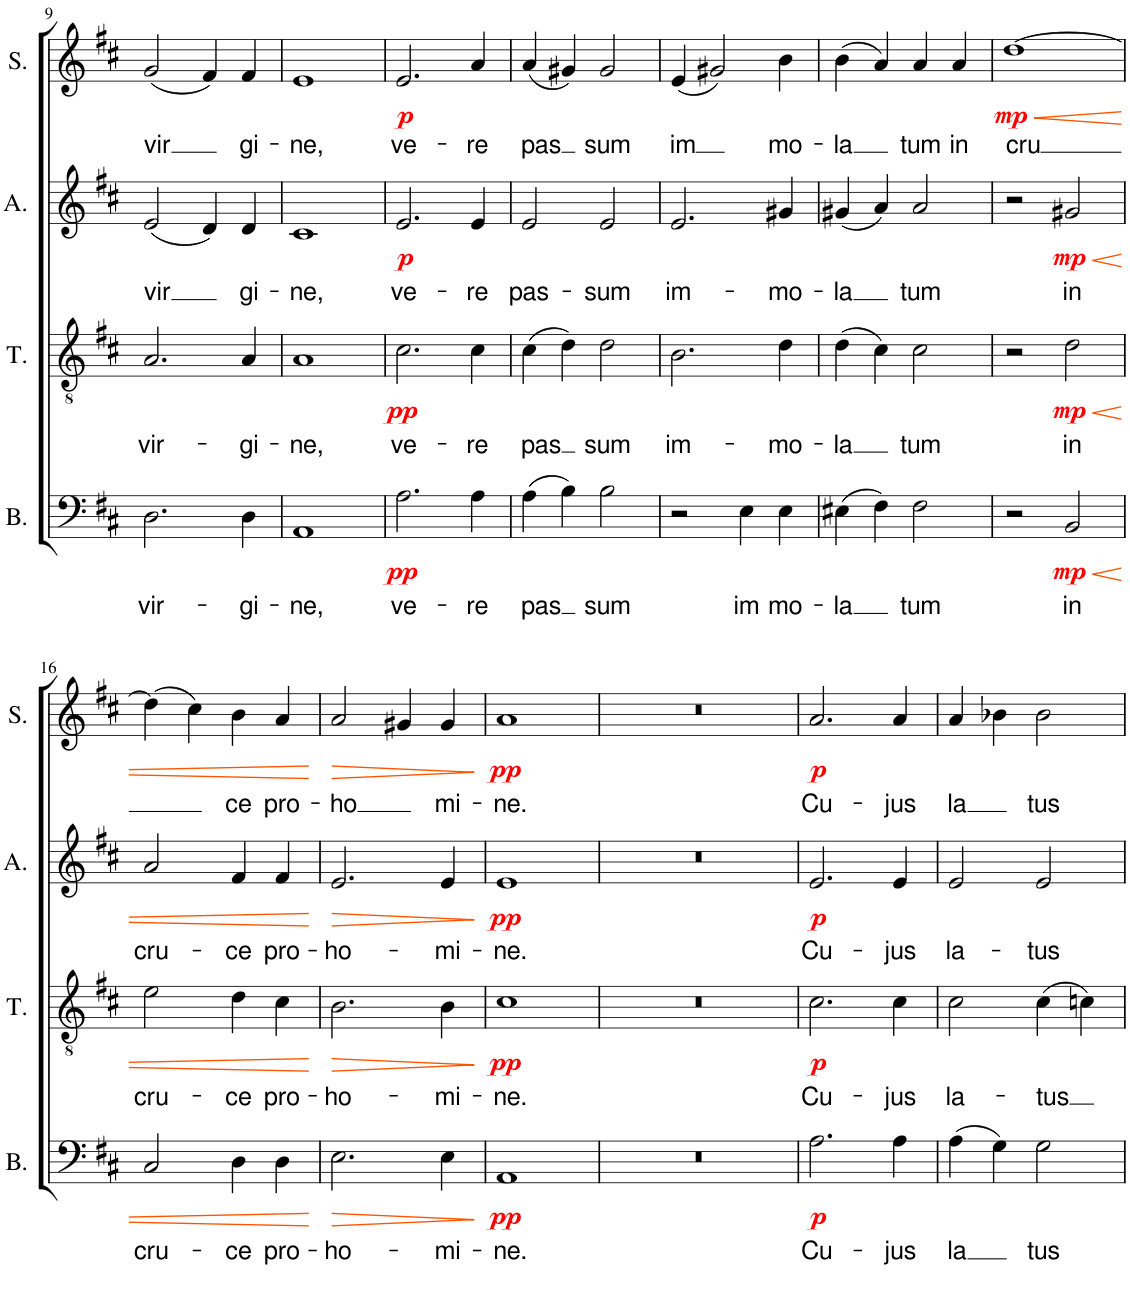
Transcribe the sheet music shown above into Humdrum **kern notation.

**kern	**text	**dynam	**kern	**text	**dynam	**kern	**text	**dynam	**kern	**text	**dynam
*part4	*part4	*part4	*part3	*part3	*part3	*part2	*part2	*part2	*part1	*part1	*part1
*staff4	*staff4	*staff4	*staff3	*staff3	*staff3	*staff2	*staff2	*staff2	*staff1	*staff1	*staff1
*I"Bass	*	*	*I"Tenor	*	*	*I"Alto	*	*	*I"Soprano	*	*
*I'B.	*	*	*I'T.	*	*	*I'A.	*	*	*I'S.	*	*
!!LO:LB:g=z
*clefF4	*	*	*clefGv2	*	*	*clefG2	*	*	*clefG2	*	*
*k[f#c#]	*	*	*k[f#c#]	*	*	*k[f#c#]	*	*	*k[f#c#]	*	*
*M2/2	*	*	*M2/2	*	*	*M2/2	*	*	*M2/2	*	*
*met(c|)	*	*	*met(c|)	*	*	*met(c|)	*	*	*met(c|)	*	*
=8	=8	=8	=8	=8	=8	=8	=8	=8	=8	=8	=8
!	!LO:LY:b	!	!	!LO:LY:b	!	!	!LO:LY:b	!	!	!LO:LY:b	!
4D\	de	.	4A/	de	.	4d/	de	.	4f#/	de	.
!	!LO:LY:b	!	!	!LO:LY:b	!	!	!LO:LY:b	!	!	!LO:LY:b	!
4D\	Ma-	.	4A/	Ma-	.	4d/	Ma-	.	4f#/	Ma-	.
!	!LO:LY:b	!	!	!LO:LY:b	!	!	!LO:LY:b	!	!	!LO:LY:b	!
4C#/	-ri-	.	4A/	-ri-	.	4e/	-ri-	.	4g/	-ri-	.
!	!LO:LY:b	!	!	!LO:LY:b	!	!	!LO:LY:b	!	!	!LO:LY:b	!
4C#/	-a	.	4A/	-a	.	4e/	-a	.	4g/	-a	.
!!LO:PB:g=z
=9	=9	=9	=9	=9	=9	=9	=9	=9	=9	=9	=9
!	!LO:LY:b	!	!	!LO:LY:b	!	!	!LO:LY:b	!	!	!LO:LY:b	!
2.D\	vir-	.	2.A/	vir-	.	(2e/	vir	.	(2g/	vir	.
.	.	.	.	.	.	4d/)	.	.	4f#/)	.	.
!	!LO:LY:b	!	!	!LO:LY:b	!	!	!LO:LY:b	!	!	!LO:LY:b	!
4D\	-gi-	.	4A/	-gi-	.	4d/	gi-	.	4f#/	gi-	.
=10	=10	=10	=10	=10	=10	=10	=10	=10	=10	=10	=10
!	!LO:LY:b	!	!	!LO:LY:b	!	!	!LO:LY:b	!	!	!LO:LY:b	!
1AA	-ne,	.	1A	-ne,	.	1c#	-ne,	.	1e	-ne,	.
=11	=11	=11	=11	=11	=11	=11	=11	=11	=11	=11	=11
!	!LO:LY:b	!LO:DY:b	!	!LO:LY:b	!LO:DY:b	!	!LO:LY:b	!LO:DY:b	!	!LO:LY:b	!LO:DY:b
2.A\	ve-	pp	2.c#\	ve-	pp	2.e/	ve-	p	2.e/	ve-	p
!	!LO:LY:b	!	!	!LO:LY:b	!	!	!LO:LY:b	!	!	!LO:LY:b	!
4A\	-re	.	4c#\	-re	.	4e/	-re	.	4a/	-re	.
=12	=12	=12	=12	=12	=12	=12	=12	=12	=12	=12	=12
!	!LO:LY:b	!	!	!LO:LY:b	!	!	!LO:LY:b	!	!	!LO:LY:b	!
(4A\	-pas	.	(4c#\	-pas	.	2e/	pas-	.	(4a/	pas	.
4B\)	.	.	4d\)	.	.	.	.	.	4g#X/)	.	.
!	!LO:LY:b	!	!	!LO:LY:b	!	!	!LO:LY:b	!	!	!LO:LY:b	!
2B\	sum	.	2d\	sum	.	2e/	-sum	.	2g#/	sum	.
=13	=13	=13	=13	=13	=13	=13	=13	=13	=13	=13	=13
!	!	!	!	!LO:LY:b	!	!	!LO:LY:b	!	!	!LO:LY:b	!
2r	.	.	2.B\	im-	.	2.e/	im-	.	(4e/	im	.
.	.	.	.	.	.	.	.	.	2g#X/)	.	.
!	!LO:LY:b	!	!	!	!	!	!	!	!	!	!
4E\	im	.	.	.	.	.	.	.	.	.	.
!	!LO:LY:b	!	!	!LO:LY:b	!	!	!LO:LY:b	!	!	!LO:LY:b	!
4E\	-mo-	.	4d\	-mo-	.	4g#X/	-mo-	.	4b\	mo-	.
=14	=14	=14	=14	=14	=14	=14	=14	=14	=14	=14	=14
!	!LO:LY:b	!	!	!LO:LY:b	!	!	!LO:LY:b	!	!	!LO:LY:b	!
(4E#X\	-la	.	(4d\	-la	.	(4g#X/	-la	.	(4b\	-la	.
4F#\)	.	.	4c#\)	.	.	4a/)	.	.	4a/)	.	.
!	!LO:LY:b	!	!	!LO:LY:b	!	!	!LO:LY:b	!	!	!LO:LY:b	!
2F#\	tum	.	2c#\	tum	.	2a/	tum	.	4a/	tum	.
!	!	!	!	!	!	!	!	!	!	!LO:LY:b	!
.	.	.	.	.	.	.	.	.	4a/	in	.
=15	=15	=15	=15	=15	=15	=15	=15	=15	=15	=15	=15
!	!	!	!	!	!	!	!	!	!	!LO:LY:b	!LO:HP:b
!	!	!	!	!	!	!	!	!	!	!	!LO:DY:n=1:b
2r	.	.	2r	.	.	2r	.	.	[1dd	cru	< mp
!	!LO:LY:b	!LO:HP:b	!	!LO:LY:b	!LO:HP:b	!	!LO:LY:b	!LO:HP:b	!	!	!
!	!	!LO:DY:n=1:b	!	!	!LO:DY:n=1:b	!	!	!LO:DY:n=1:b	!	!	!
2BB/	in	< mp	2d\	in	< mp	2g#X/	in	< mp	.	.	.
!!LO:LB:g=z
=16	=16	=16	=16	=16	=16	=16	=16	=16	=16	=16	=16
!	!LO:LY:b	!	!	!LO:LY:b	!	!	!LO:LY:b	!	!	!	!
2C#/	cru-	.	2e\	cru-	.	2a/	cru-	.	(4dd\]	.	.
.	.	.	.	.	.	.	.	.	4cc#\)	.	.
!	!LO:LY:b	!	!	!LO:LY:b	!	!	!LO:LY:b	!	!	!LO:LY:b	!
4D\	-ce	.	4d\	-ce	.	4f#/	-ce	.	4b\	ce	.
!	!LO:LY:b	!	!	!LO:LY:b	!	!	!LO:LY:b	!	!	!LO:LY:b	!
4D\	pro-	.	4c#\	pro-	.	4f#/	pro-	.	4a/	pro-	.
.	.	[	.	.	[	.	.	[	.	.	[
=17	=17	=17	=17	=17	=17	=17	=17	=17	=17	=17	=17
!	!LO:LY:b	!LO:HP:b	!	!LO:LY:b	!LO:HP:b	!	!LO:LY:b	!LO:HP:b	!	!LO:LY:b	!LO:HP:b
2.E\	-ho-	>	2.B\	-ho-	>	2.e/	-ho-	>	2a/	-ho	>
.	.	.	.	.	.	.	.	.	4g#X/	.	.
!	!LO:LY:b	!	!	!LO:LY:b	!	!	!LO:LY:b	!	!	!LO:LY:b	!
4E\	-mi-	.	4B\	-mi-	.	4e/	-mi-	.	4g#/	mi-	.
.	.	]	.	.	]	.	.	]	.	.	]
=18	=18	=18	=18	=18	=18	=18	=18	=18	=18	=18	=18
!	!LO:LY:b	!LO:DY:b	!	!LO:LY:b	!LO:DY:b	!	!LO:LY:b	!LO:DY:b	!	!LO:LY:b	!LO:DY:b
1AA	-ne.	pp	1c#	-ne.	pp	1e	-ne.	pp	1a	-ne.	pp
=19	=19	=19	=19	=19	=19	=19	=19	=19	=19	=19	=19
1r	.	.	1r	.	.	1r	.	.	1r	.	.
=20	=20	=20	=20	=20	=20	=20	=20	=20	=20	=20	=20
!	!LO:LY:b	!LO:DY:b	!	!LO:LY:b	!LO:DY:b	!	!LO:LY:b	!LO:DY:b	!	!LO:LY:b	!LO:DY:b
2.A\	Cu-	p	2.c#\	Cu-	p	2.e/	Cu-	p	2.a/	Cu-	p
!	!LO:LY:b	!	!	!LO:LY:b	!	!	!LO:LY:b	!	!	!LO:LY:b	!
4A\	-jus	.	4c#\	-jus	.	4e/	-jus	.	4a/	-jus	.
=	=	=	=	=	=	=	=	=	=	=	=
*-	*-	*-	*-	*-	*-	*-	*-	*-	*-	*-	*-
